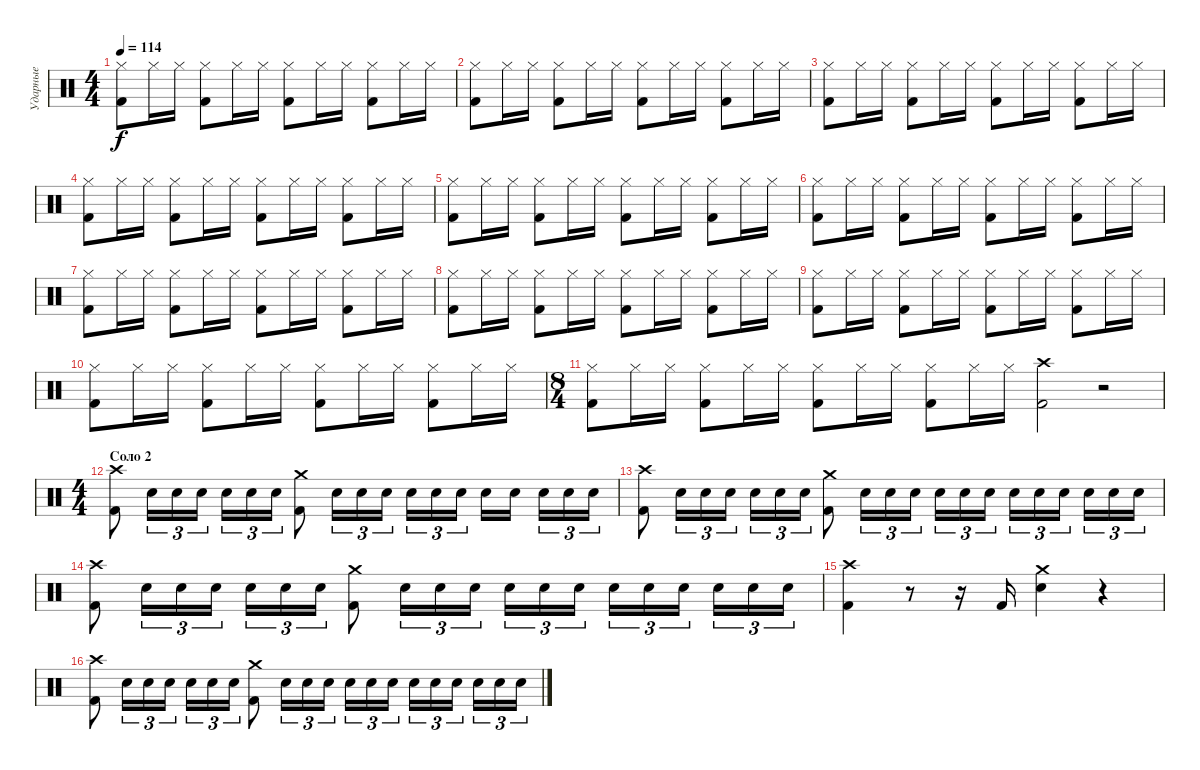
\track ("Ударные" "Ударные") {instrument percussion}
\staff {score}
\articulation defaults
\ts (4 4)
\tempo 114
\clef neutral
\ks c
("Kick (hit) 2" "Hi-Hat (closed)").8{dy f} "Hi-Hat (closed)".16 "Hi-Hat (closed)".16 ("Kick (hit) 2" "Hi-Hat (closed)").8 "Hi-Hat (closed)".16 "Hi-Hat (closed)".16 ("Kick (hit) 2" "Hi-Hat (closed)").8 "Hi-Hat (closed)".16 "Hi-Hat (closed)".16 ("Kick (hit) 2" "Hi-Hat (closed)").8 "Hi-Hat (closed)".16 "Hi-Hat (closed)".16 |
("Kick (hit) 2" "Hi-Hat (closed)").8 "Hi-Hat (closed)".16 "Hi-Hat (closed)".16 ("Kick (hit) 2" "Hi-Hat (closed)").8 "Hi-Hat (closed)".16 "Hi-Hat (closed)".16 ("Kick (hit) 2" "Hi-Hat (closed)").8 "Hi-Hat (closed)".16 "Hi-Hat (closed)".16 ("Kick (hit) 2" "Hi-Hat (closed)").8 "Hi-Hat (closed)".16 "Hi-Hat (closed)".16 |
("Kick (hit) 2" "Hi-Hat (closed)").8 "Hi-Hat (closed)".16 "Hi-Hat (closed)".16 ("Kick (hit) 2" "Hi-Hat (closed)").8 "Hi-Hat (closed)".16 "Hi-Hat (closed)".16 ("Kick (hit) 2" "Hi-Hat (closed)").8 "Hi-Hat (closed)".16 "Hi-Hat (closed)".16 ("Kick (hit) 2" "Hi-Hat (closed)").8 "Hi-Hat (closed)".16 "Hi-Hat (closed)".16 |
("Kick (hit) 2" "Hi-Hat (closed)").8 "Hi-Hat (closed)".16 "Hi-Hat (closed)".16 ("Kick (hit) 2" "Hi-Hat (closed)").8 "Hi-Hat (closed)".16 "Hi-Hat (closed)".16 ("Kick (hit) 2" "Hi-Hat (closed)").8 "Hi-Hat (closed)".16 "Hi-Hat (closed)".16 ("Kick (hit) 2" "Hi-Hat (closed)").8 "Hi-Hat (closed)".16 "Hi-Hat (closed)".16 |
("Kick (hit) 2" "Hi-Hat (closed)").8 "Hi-Hat (closed)".16 "Hi-Hat (closed)".16 ("Kick (hit) 2" "Hi-Hat (closed)").8 "Hi-Hat (closed)".16 "Hi-Hat (closed)".16 ("Kick (hit) 2" "Hi-Hat (closed)").8 "Hi-Hat (closed)".16 "Hi-Hat (closed)".16 ("Kick (hit) 2" "Hi-Hat (closed)").8 "Hi-Hat (closed)".16 "Hi-Hat (closed)".16 |
("Kick (hit) 2" "Hi-Hat (closed)").8 "Hi-Hat (closed)".16 "Hi-Hat (closed)".16 ("Kick (hit) 2" "Hi-Hat (closed)").8 "Hi-Hat (closed)".16 "Hi-Hat (closed)".16 ("Kick (hit) 2" "Hi-Hat (closed)").8 "Hi-Hat (closed)".16 "Hi-Hat (closed)".16 ("Kick (hit) 2" "Hi-Hat (closed)").8 "Hi-Hat (closed)".16 "Hi-Hat (closed)".16 |
("Kick (hit) 2" "Hi-Hat (closed)").8 "Hi-Hat (closed)".16 "Hi-Hat (closed)".16 ("Kick (hit) 2" "Hi-Hat (closed)").8 "Hi-Hat (closed)".16 "Hi-Hat (closed)".16 ("Kick (hit) 2" "Hi-Hat (closed)").8 "Hi-Hat (closed)".16 "Hi-Hat (closed)".16 ("Kick (hit) 2" "Hi-Hat (closed)").8 "Hi-Hat (closed)".16 "Hi-Hat (closed)".16 |
("Kick (hit) 2" "Hi-Hat (closed)").8 "Hi-Hat (closed)".16 "Hi-Hat (closed)".16 ("Kick (hit) 2" "Hi-Hat (closed)").8 "Hi-Hat (closed)".16 "Hi-Hat (closed)".16 ("Kick (hit) 2" "Hi-Hat (closed)").8 "Hi-Hat (closed)".16 "Hi-Hat (closed)".16 ("Kick (hit) 2" "Hi-Hat (closed)").8 "Hi-Hat (closed)".16 "Hi-Hat (closed)".16 |
("Kick (hit) 2" "Hi-Hat (closed)").8 "Hi-Hat (closed)".16 "Hi-Hat (closed)".16 ("Kick (hit) 2" "Hi-Hat (closed)").8 "Hi-Hat (closed)".16 "Hi-Hat (closed)".16 ("Kick (hit) 2" "Hi-Hat (closed)").8 "Hi-Hat (closed)".16 "Hi-Hat (closed)".16 ("Kick (hit) 2" "Hi-Hat (closed)").8 "Hi-Hat (closed)".16 "Hi-Hat (closed)".16 |
("Kick (hit) 2" "Hi-Hat (closed)").8 "Hi-Hat (closed)".16 "Hi-Hat (closed)".16 ("Kick (hit) 2" "Hi-Hat (closed)").8 "Hi-Hat (closed)".16 "Hi-Hat (closed)".16 ("Kick (hit) 2" "Hi-Hat (closed)").8 "Hi-Hat (closed)".16 "Hi-Hat (closed)".16 ("Kick (hit) 2" "Hi-Hat (closed)").8 "Hi-Hat (closed)".16 "Hi-Hat (closed)".16 |
\ts (8 4)
("Kick (hit) 2" "Hi-Hat (closed)").8 "Hi-Hat (closed)".16 "Hi-Hat (closed)".16 ("Kick (hit) 2" "Hi-Hat (closed)").8 "Hi-Hat (closed)".16 "Hi-Hat (closed)".16 ("Kick (hit) 2" "Hi-Hat (closed)").8 "Hi-Hat (closed)".16 "Hi-Hat (closed)".16 ("Kick (hit) 2" "Hi-Hat (closed)").8 "Hi-Hat (closed)".16 "Hi-Hat (closed)".16 ("Crash high (hit)" "Kick (hit) 2").2 r.2 |
\ts (4 4)
\section ("" "Соло 2")
("Kick (hit) 2" "Crash high (hit)").8 "Electric Snare (hit)".16{tu (3 2)} "Electric Snare (hit)".16{tu (3 2)} "Electric Snare (hit)".16{tu (3 2)} "Electric Snare (hit)".16{tu (3 2)} "Electric Snare (hit)".16{tu (3 2)} "Electric Snare (hit)".16{tu (3 2)} ("Kick (hit) 2" "Crash medium (hit)").8 "Electric Snare (hit)".16{tu (3 2)} "Electric Snare (hit)".16{tu (3 2)} "Electric Snare (hit)".16{tu (3 2)} "Electric Snare (hit)".16{tu (3 2)} "Electric Snare (hit)".16{tu (3 2)} "Electric Snare (hit)".16{tu (3 2)} "Electric Snare (hit)".16 "Electric Snare (hit)".16 "Electric Snare (hit)".16{tu (3 2)} "Electric Snare (hit)".16{tu (3 2)} "Electric Snare (hit)".16{tu (3 2)} |
("Kick (hit) 2" "Crash high (hit)").8 "Electric Snare (hit)".16{tu (3 2)} "Electric Snare (hit)".16{tu (3 2)} "Electric Snare (hit)".16{tu (3 2)} "Electric Snare (hit)".16{tu (3 2)} "Electric Snare (hit)".16{tu (3 2)} "Electric Snare (hit)".16{tu (3 2)} ("Kick (hit) 2" "Crash medium (hit)").8 "Electric Snare (hit)".16{tu (3 2)} "Electric Snare (hit)".16{tu (3 2)} "Electric Snare (hit)".16{tu (3 2)} "Electric Snare (hit)".16{tu (3 2)} "Electric Snare (hit)".16{tu (3 2)} "Electric Snare (hit)".16{tu (3 2)} "Electric Snare (hit)".16{tu (3 2)} "Electric Snare (hit)".16{tu (3 2)} "Electric Snare (hit)".16{tu (3 2)} "Electric Snare (hit)".16{tu (3 2)} "Electric Snare (hit)".16{tu (3 2)} "Electric Snare (hit)".16{tu (3 2)} |
("Kick (hit) 2" "Crash high (hit)").8 "Electric Snare (hit)".16{tu (3 2)} "Electric Snare (hit)".16{tu (3 2)} "Electric Snare (hit)".16{tu (3 2)} "Electric Snare (hit)".16{tu (3 2)} "Electric Snare (hit)".16{tu (3 2)} "Electric Snare (hit)".16{tu (3 2)} ("Kick (hit) 2" "Crash medium (hit)").8 "Electric Snare (hit)".16{tu (3 2)} "Electric Snare (hit)".16{tu (3 2)} "Electric Snare (hit)".16{tu (3 2)} "Electric Snare (hit)".16{tu (3 2)} "Electric Snare (hit)".16{tu (3 2)} "Electric Snare (hit)".16{tu (3 2)} "Electric Snare (hit)".16{tu (3 2)} "Electric Snare (hit)".16{tu (3 2)} "Electric Snare (hit)".16{tu (3 2)} "Electric Snare (hit)".16{tu (3 2)} "Electric Snare (hit)".16{tu (3 2)} "Electric Snare (hit)".16{tu (3 2)} |
("Kick (hit) 2" "Crash high (hit)").4 r.8 r.16 "Kick (hit) 2".16 ("Electric Snare (hit)" "Crash medium (hit)").4 r.4 |
("Kick (hit) 2" "Crash high (hit)").8 "Electric Snare (hit)".16{tu (3 2)} "Electric Snare (hit)".16{tu (3 2)} "Electric Snare (hit)".16{tu (3 2)} "Electric Snare (hit)".16{tu (3 2)} "Electric Snare (hit)".16{tu (3 2)} "Electric Snare (hit)".16{tu (3 2)} ("Kick (hit) 2" "Crash medium (hit)").8 "Electric Snare (hit)".16{tu (3 2)} "Electric Snare (hit)".16{tu (3 2)} "Electric Snare (hit)".16{tu (3 2)} "Electric Snare (hit)".16{tu (3 2)} "Electric Snare (hit)".16{tu (3 2)} "Electric Snare (hit)".16{tu (3 2)} "Electric Snare (hit)".16{tu (3 2)} "Electric Snare (hit)".16{tu (3 2)} "Electric Snare (hit)".16{tu (3 2)} "Electric Snare (hit)".16{tu (3 2)} "Electric Snare (hit)".16{tu (3 2)} "Electric Snare (hit)".16{tu (3 2)}
